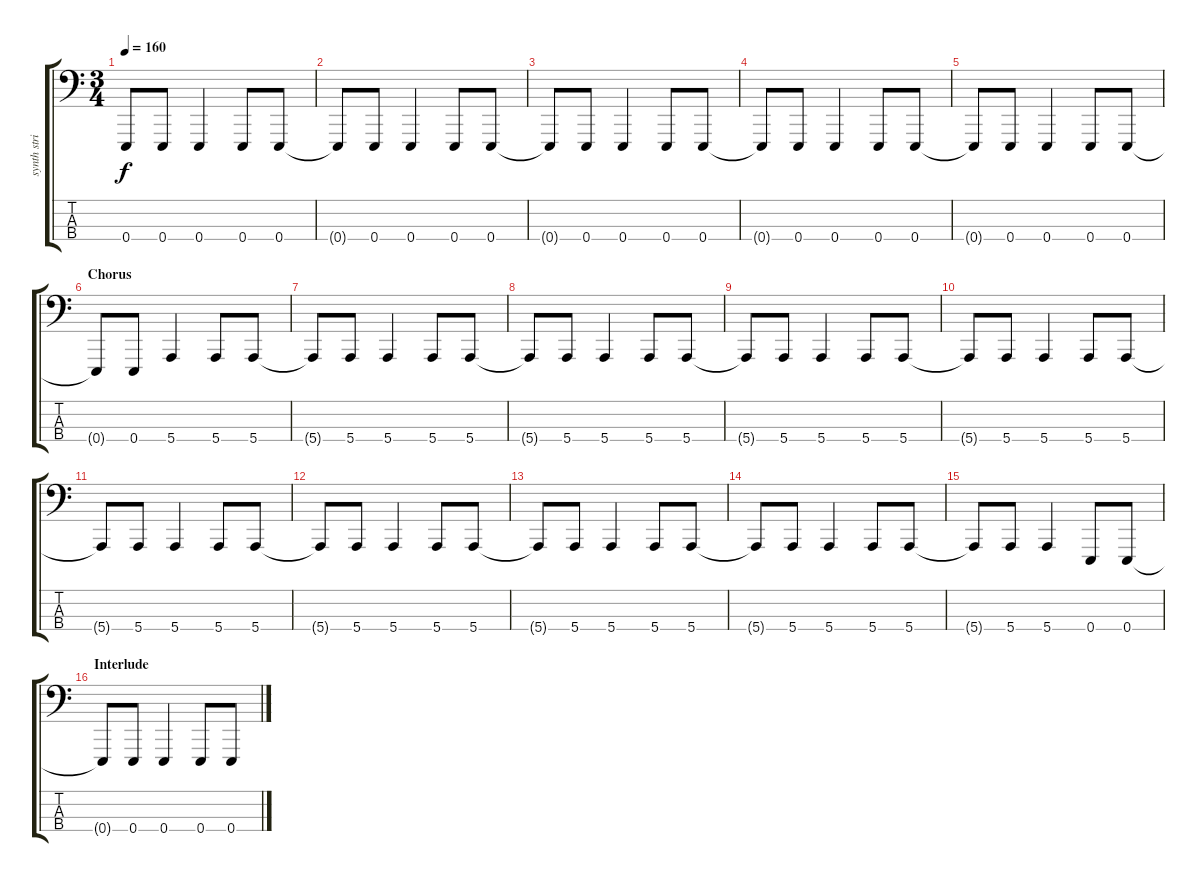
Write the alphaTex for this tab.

\track ("synth string" "synth stri") {instrument synthstrings1}
\staff {score tabs}
\tuning (G2 D2 A1 E1) {hide}
\ts (3 4)
\tempo 160
\clef f4
\ks c
0.4{t}.8{dy f} 0.4.8 0.4.4 0.4.8 0.4.8 |
0.4{t}.8 0.4.8 0.4.4 0.4.8 0.4.8 |
0.4{t}.8 0.4.8 0.4.4 0.4.8 0.4.8 |
0.4{t}.8 0.4.8 0.4.4 0.4.8 0.4.8 |
0.4{t}.8 0.4.8 0.4.4 0.4.8 0.4.8 |
\section ("" "Chorus")
0.4{t}.8 0.4.8 5.4.4 5.4.8 5.4.8 |
5.4{t}.8 5.4.8 5.4.4 5.4.8 5.4.8 |
5.4{t}.8 5.4.8 5.4.4 5.4.8 5.4.8 |
5.4{t}.8 5.4.8 5.4.4 5.4.8 5.4.8 |
5.4{t}.8 5.4.8 5.4.4 5.4.8 5.4.8 |
5.4{t}.8 5.4.8 5.4.4 5.4.8 5.4.8 |
5.4{t}.8 5.4.8 5.4.4 5.4.8 5.4.8 |
5.4{t}.8 5.4.8 5.4.4 5.4.8 5.4.8 |
5.4{t}.8 5.4.8 5.4.4 5.4.8 5.4.8 |
5.4{t}.8 5.4.8 5.4.4 0.4.8 0.4.8 |
\section ("" "Interlude")
0.4{t}.8 0.4.8 0.4.4 0.4.8 0.4.8
